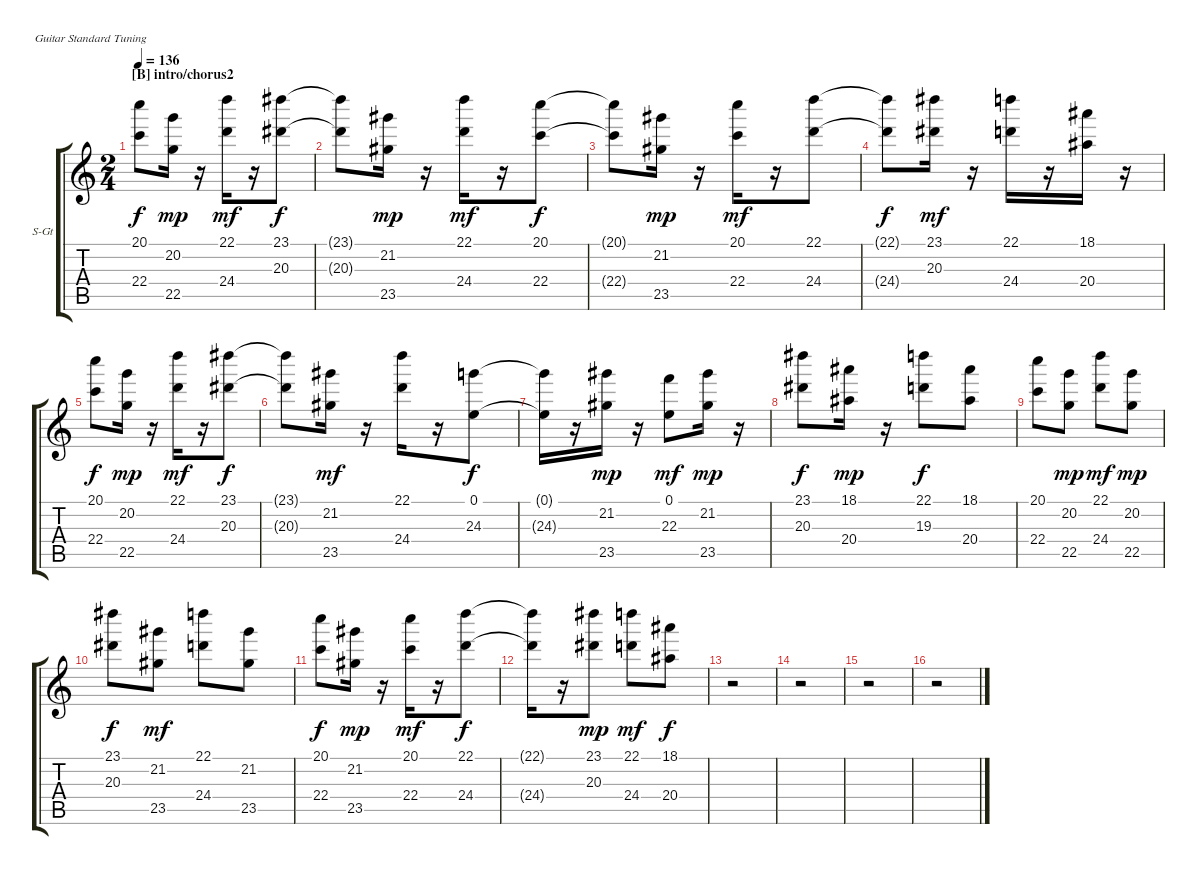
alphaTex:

\bracketExtendMode groupsimilarinstruments
\firstSystemTrackNameOrientation horizontal
\otherSystemsTrackNameOrientation horizontal
\track ("pads" "S-Gt") {solo instrument pad1newage}
\staff {score tabs}
\tuning (E4 B3 G3 D3 A2 E2)
\displaytranspose 12
\ts (2 4)
\section ("B" "intro/chorus2")
\tempo 136
\clef g2
\ks c
(20.1 22.4).8{dy f} (20.2 22.5).16{dy mp} r.16 (22.1 24.4).16{dy mf} r.16 (23.1 20.3).8{dy f} |
(23.1{t} 20.3{t}).8 (21.2 23.5).16{dy mp} r.16 (22.1 24.4).16{dy mf} r.16 (20.1 22.4).8{dy f} |
(20.1{t} 22.4{t}).8 (21.2 23.5).16{dy mp} r.16 (20.1 22.4).16{dy mf} r.16 (22.1 24.4).8 |
(22.1{t} 24.4{t}).8{dy f} (23.1 20.3).16{dy mf} r.16 (22.1 24.4).16 r.16 (18.1 20.4).16 r.16 |
(20.1 22.4).8{dy f} (20.2 22.5).16{dy mp} r.16 (22.1 24.4).16{dy mf} r.16 (23.1 20.3).8{dy f} |
(23.1{t} 20.3{t}).8 (21.2 23.5).16{dy mf} r.16 (22.1 24.4).16 r.16 (0.1 24.3).8{dy f} |
(0.1{t} 24.3{t}).16 r.16 (21.2 23.5).16{dy mp} r.16 (0.1 22.3).8{dy mf} (21.2 23.5).16{dy mp} r.16 |
(23.1 20.3).8{dy f} (18.1 20.4).16{dy mp} r.16 (22.1 19.3).8{dy f} (18.1 20.4).8 |
(20.1 22.4).8 (20.2 22.5).8{dy mp} (22.1 24.4).8{dy mf} (20.2 22.5).8{dy mp} |
(23.1 20.3).8{dy f} (21.2 23.5).8{dy mf} (22.1 24.4).8 (21.2 23.5).8 |
(20.1 22.4).8{dy f} (21.2 23.5).16{dy mp} r.16 (20.1 22.4).16{dy mf} r.16 (22.1 24.4).8{dy f} |
(22.1{t} 24.4{t}).16 r.16 (23.1 20.3).8{dy mp} (22.1 24.4).8{dy mf} (18.1 20.4).8{dy f} |
r.2 |
r.2 |
r.2 |
r.2
